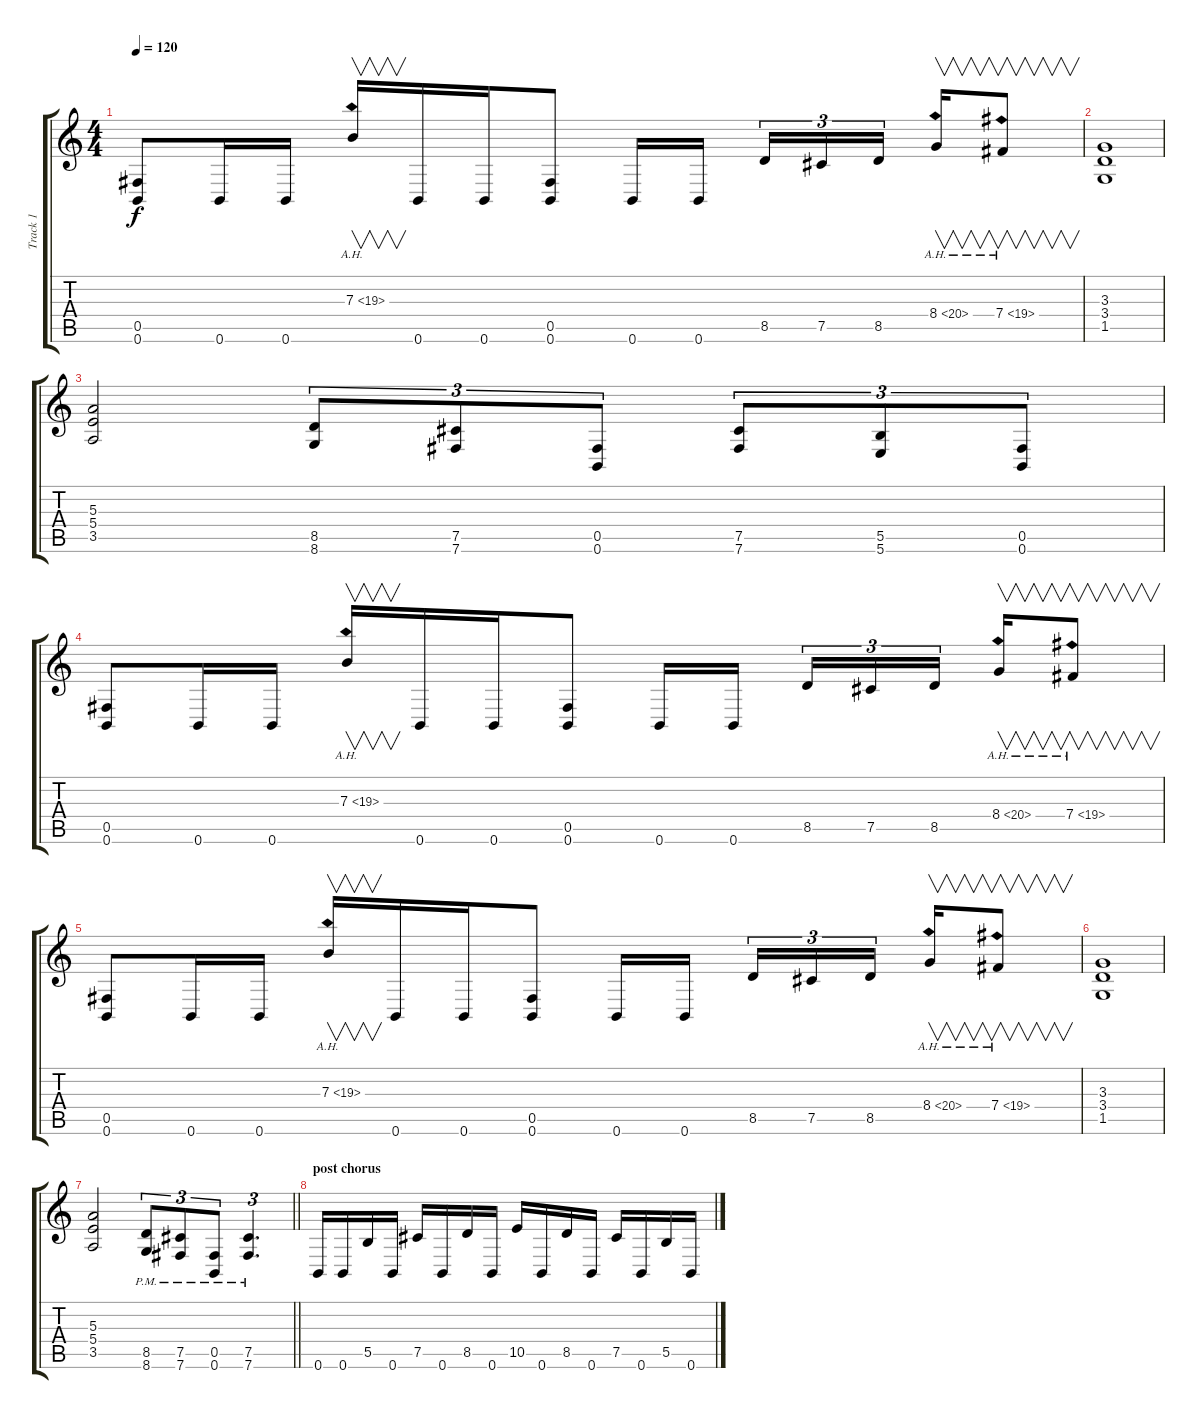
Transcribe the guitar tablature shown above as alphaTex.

\track ("Track 1" "Track 1") {instrument distortionguitar}
\staff {score tabs}
\tuning (Db4 Ab3 E3 B2 Gb2 B1) {hide}
\ts (4 4)
\tempo 120
\clef g2
\ks c
(0.5 0.6).8{dy f} 0.6.16 0.6.16 7.3{ah 12}.16{v} 0.6.16 0.6.16 (0.5 0.6).8 0.6.16 0.6.16{beam splitsecondary} 8.5.16{tu (3 2)} 7.5.16{tu (3 2)} 8.5.16{tu (3 2) beam splitsecondary} 8.4{ah 12}.16{v} 7.4{ah 12}.8{v} |
(3.3 3.4 1.5).1 |
(5.3 5.4 3.5).2 (8.5 8.6).8{tu (3 2)} (7.5 7.6).8{tu (3 2)} (0.5 0.6).8{tu (3 2)} (7.5 7.6).8{tu (3 2)} (5.5 5.6).8{tu (3 2)} (0.5 0.6).8{tu (3 2)} |
(0.5 0.6).8 0.6.16 0.6.16 7.3{ah 12}.16{v} 0.6.16 0.6.16 (0.5 0.6).8 0.6.16 0.6.16{beam splitsecondary} 8.5.16{tu (3 2)} 7.5.16{tu (3 2)} 8.5.16{tu (3 2) beam splitsecondary} 8.4{ah 12}.16{v} 7.4{ah 12}.8{v} |
(0.5 0.6).8 0.6.16 0.6.16 7.3{ah 12}.16{v} 0.6.16 0.6.16 (0.5 0.6).8 0.6.16 0.6.16{beam splitsecondary} 8.5.16{tu (3 2)} 7.5.16{tu (3 2)} 8.5.16{tu (3 2) beam splitsecondary} 8.4{ah 12}.16{v} 7.4{ah 12}.8{v} |
(3.3 3.4 1.5).1 |
\barLineRight lightlight
(5.3 5.4 3.5).2 (8.5{pm} 8.6{pm}).8{tu (3 2)} (7.5{pm} 7.6{pm}).8{tu (3 2)} (0.5{pm} 0.6{pm}).8{tu (3 2)} (7.5{pm} 7.6{pm}).4{d tu (3 2)} |
\section ("" "post chorus")
0.6.16 0.6.16 5.5.16 0.6.16 7.5.16 0.6.16 8.5.16 0.6.16 10.5.16 0.6.16 8.5.16 0.6.16 7.5.16 0.6.16 5.5.16 0.6.16
